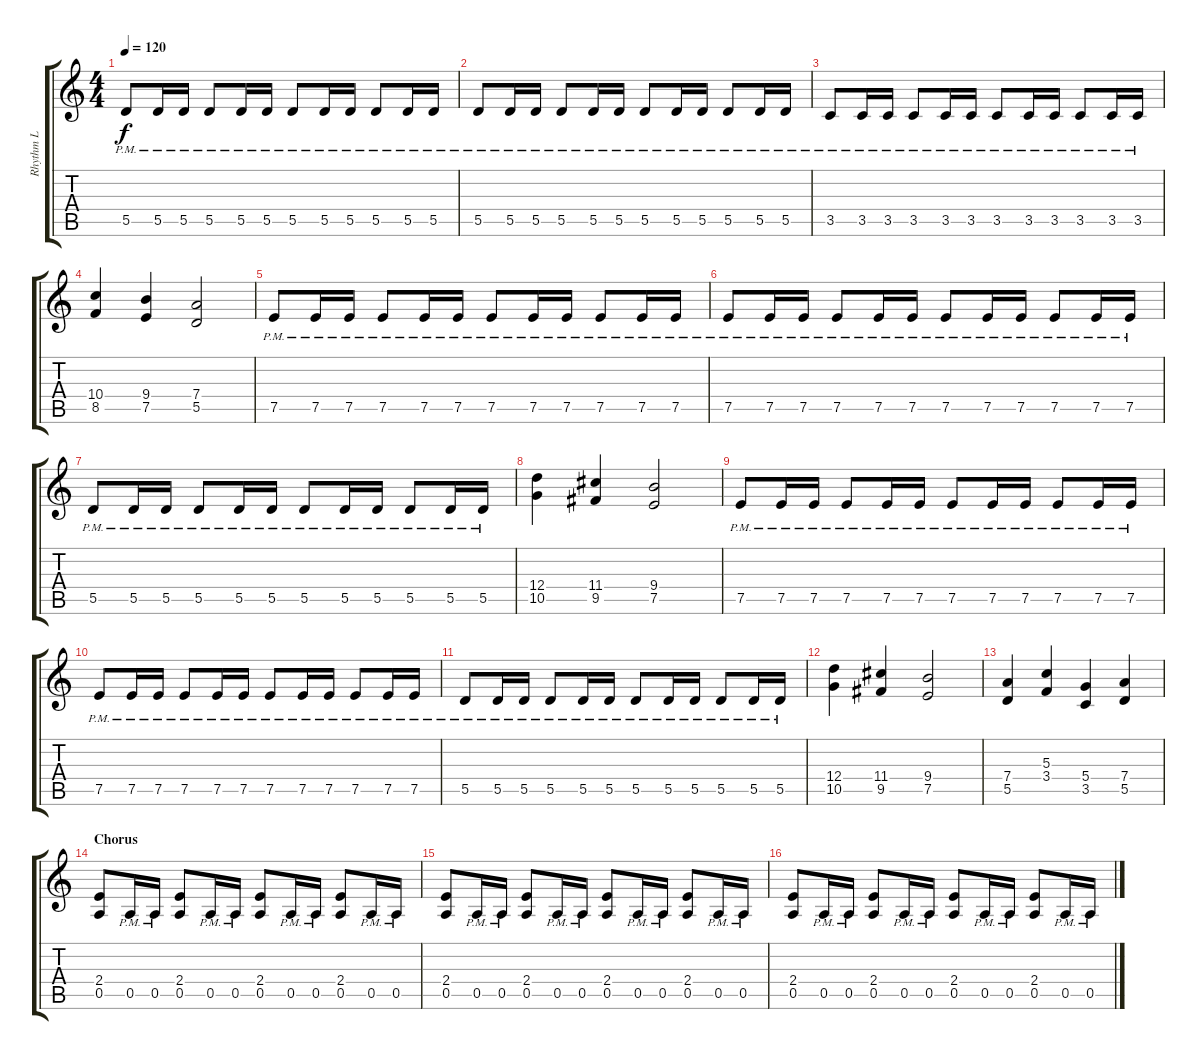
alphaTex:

\track ("Rhythm L" "Rhythm L") {instrument distortionguitar}
\staff {score tabs}
\tuning (E4 B3 G3 D3 A2 E2) {hide}
\ts (4 4)
\tempo 120
\clef g2
\ks c
5.5{pm}.8{dy f} 5.5{pm}.16 5.5{pm}.16 5.5{pm}.8 5.5{pm}.16 5.5{pm}.16 5.5{pm}.8 5.5{pm}.16 5.5{pm}.16 5.5{pm}.8 5.5{pm}.16 5.5{pm}.16 |
5.5{pm}.8 5.5{pm}.16 5.5{pm}.16 5.5{pm}.8 5.5{pm}.16 5.5{pm}.16 5.5{pm}.8 5.5{pm}.16 5.5{pm}.16 5.5{pm}.8 5.5{pm}.16 5.5{pm}.16 |
3.5{pm}.8 3.5{pm}.16 3.5{pm}.16 3.5{pm}.8 3.5{pm}.16 3.5{pm}.16 3.5{pm}.8 3.5{pm}.16 3.5{pm}.16 3.5{pm}.8 3.5{pm}.16 3.5{pm}.16 |
(10.4 8.5).4 (9.4 7.5).4 (7.4 5.5).2 |
7.5{pm}.8 7.5{pm}.16 7.5{pm}.16 7.5{pm}.8 7.5{pm}.16 7.5{pm}.16 7.5{pm}.8 7.5{pm}.16 7.5{pm}.16 7.5{pm}.8 7.5{pm}.16 7.5{pm}.16 |
7.5{pm}.8 7.5{pm}.16 7.5{pm}.16 7.5{pm}.8 7.5{pm}.16 7.5{pm}.16 7.5{pm}.8 7.5{pm}.16 7.5{pm}.16 7.5{pm}.8 7.5{pm}.16 7.5{pm}.16 |
5.5{pm}.8 5.5{pm}.16 5.5{pm}.16 5.5{pm}.8 5.5{pm}.16 5.5{pm}.16 5.5{pm}.8 5.5{pm}.16 5.5{pm}.16 5.5{pm}.8 5.5{pm}.16 5.5{pm}.16 |
(12.4 10.5).4 (11.4 9.5).4 (9.4 7.5).2 |
7.5{pm}.8 7.5{pm}.16 7.5{pm}.16 7.5{pm}.8 7.5{pm}.16 7.5{pm}.16 7.5{pm}.8 7.5{pm}.16 7.5{pm}.16 7.5{pm}.8 7.5{pm}.16 7.5{pm}.16 |
7.5{pm}.8 7.5{pm}.16 7.5{pm}.16 7.5{pm}.8 7.5{pm}.16 7.5{pm}.16 7.5{pm}.8 7.5{pm}.16 7.5{pm}.16 7.5{pm}.8 7.5{pm}.16 7.5{pm}.16 |
5.5{pm}.8 5.5{pm}.16 5.5{pm}.16 5.5{pm}.8 5.5{pm}.16 5.5{pm}.16 5.5{pm}.8 5.5{pm}.16 5.5{pm}.16 5.5{pm}.8 5.5{pm}.16 5.5{pm}.16 |
(12.4 10.5).4 (11.4 9.5).4 (9.4 7.5).2 |
(7.4 5.5).4 (5.3 3.4).4 (5.4 3.5).4 (7.4 5.5).4 |
\section ("" "Chorus")
(2.4 0.5).8 0.5{pm}.16 0.5{pm}.16 (2.4 0.5).8 0.5{pm}.16 0.5{pm}.16 (2.4 0.5).8 0.5{pm}.16 0.5{pm}.16 (2.4 0.5).8 0.5{pm}.16 0.5{pm}.16 |
(2.4 0.5).8 0.5{pm}.16 0.5{pm}.16 (2.4 0.5).8 0.5{pm}.16 0.5{pm}.16 (2.4 0.5).8 0.5{pm}.16 0.5{pm}.16 (2.4 0.5).8 0.5{pm}.16 0.5{pm}.16 |
(2.4 0.5).8 0.5{pm}.16 0.5{pm}.16 (2.4 0.5).8 0.5{pm}.16 0.5{pm}.16 (2.4 0.5).8 0.5{pm}.16 0.5{pm}.16 (2.4 0.5).8 0.5{pm}.16 0.5{pm}.16
